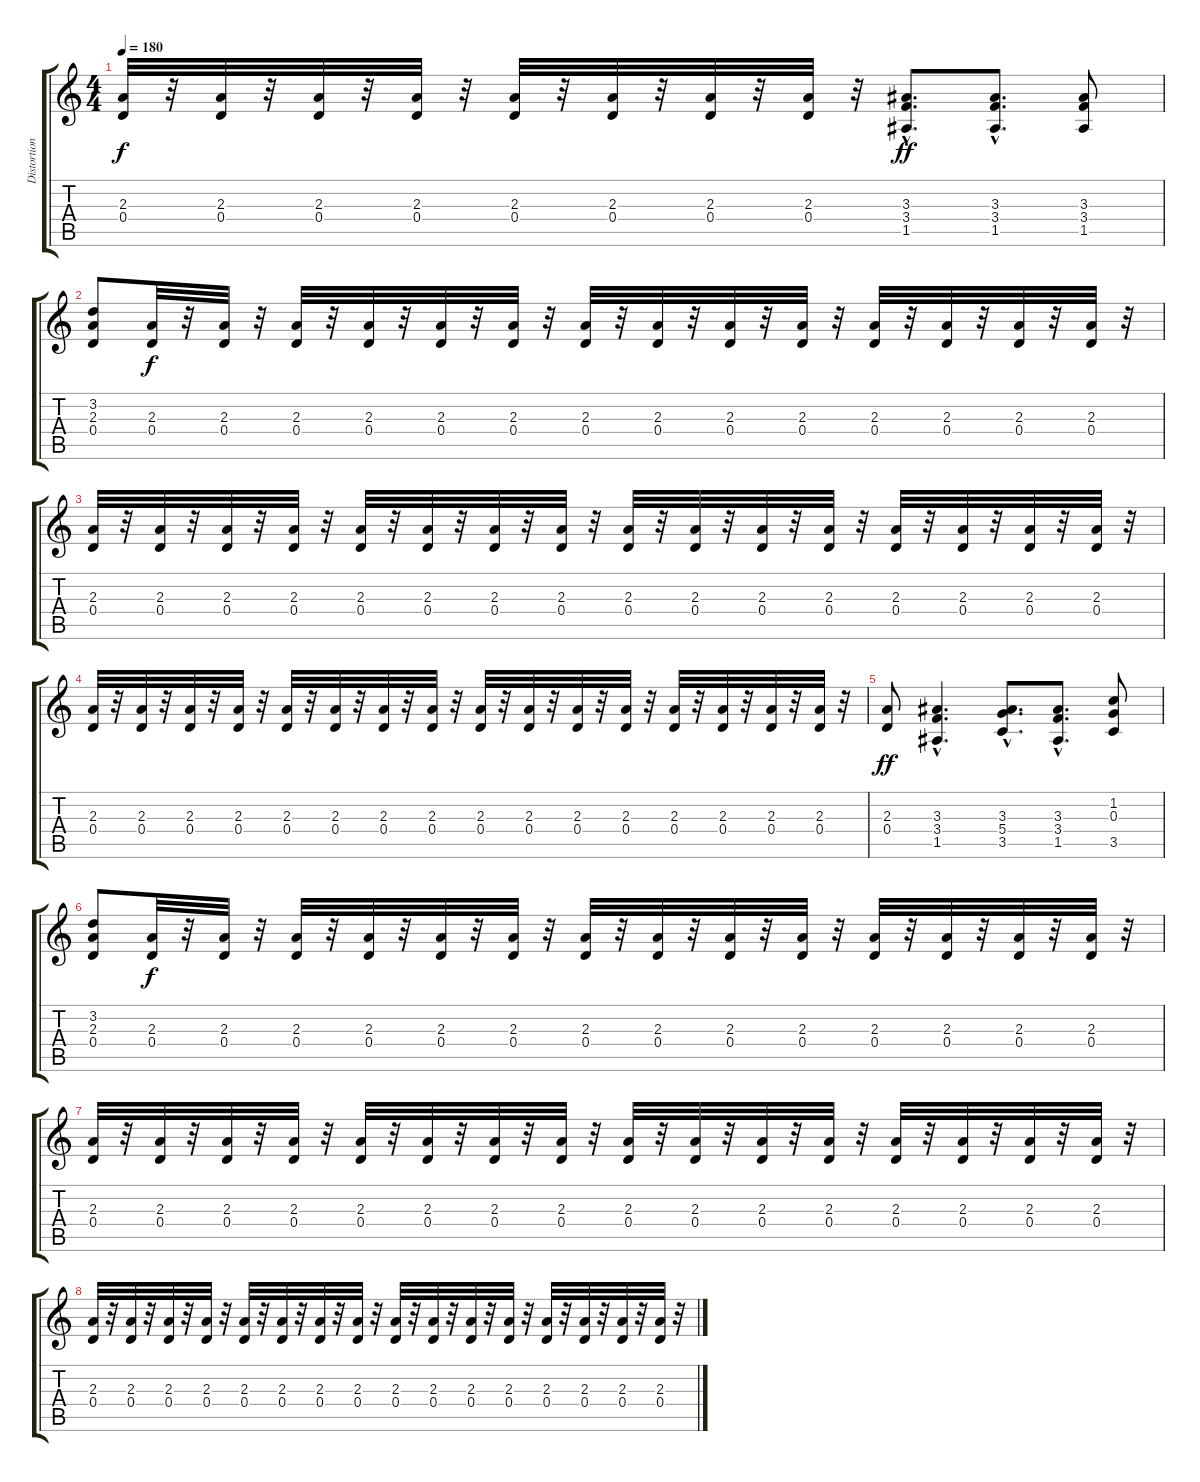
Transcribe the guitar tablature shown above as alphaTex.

\track ("Distortion Guitar 2" "Distortion") {instrument distortionguitar}
\staff {score tabs}
\tuning (E4 B3 G3 D3 A2 E2) {hide}
\ts (4 4)
\tempo 180
\clef g2
\ks c
(2.3 0.4).32{dy f} r.32 (2.3 0.4).32 r.32 (2.3 0.4).32 r.32 (2.3 0.4).32 r.32 (2.3 0.4).32 r.32 (2.3 0.4).32 r.32 (2.3 0.4).32 r.32 (2.3 0.4).32 r.32 (3.3{hac} 3.4{hac} 1.5{hac}).8{d dy ff} (3.3{hac} 3.4{hac} 1.5{hac}).8{d} (3.3 3.4 1.5).8 |
(3.2 2.3 0.4).8 (2.3 0.4).32{dy f} r.32 (2.3 0.4).32 r.32 (2.3 0.4).32 r.32 (2.3 0.4).32 r.32 (2.3 0.4).32 r.32 (2.3 0.4).32 r.32 (2.3 0.4).32 r.32 (2.3 0.4).32 r.32 (2.3 0.4).32 r.32 (2.3 0.4).32 r.32 (2.3 0.4).32 r.32 (2.3 0.4).32 r.32 (2.3 0.4).32 r.32 (2.3 0.4).32 r.32 |
(2.3 0.4).32 r.32 (2.3 0.4).32 r.32 (2.3 0.4).32 r.32 (2.3 0.4).32 r.32 (2.3 0.4).32 r.32 (2.3 0.4).32 r.32 (2.3 0.4).32 r.32 (2.3 0.4).32 r.32 (2.3 0.4).32 r.32 (2.3 0.4).32 r.32 (2.3 0.4).32 r.32 (2.3 0.4).32 r.32 (2.3 0.4).32 r.32 (2.3 0.4).32 r.32 (2.3 0.4).32 r.32 (2.3 0.4).32 r.32 |
(2.3 0.4).32 r.32 (2.3 0.4).32 r.32 (2.3 0.4).32 r.32 (2.3 0.4).32 r.32 (2.3 0.4).32 r.32 (2.3 0.4).32 r.32 (2.3 0.4).32 r.32 (2.3 0.4).32 r.32 (2.3 0.4).32 r.32 (2.3 0.4).32 r.32 (2.3 0.4).32 r.32 (2.3 0.4).32 r.32 (2.3 0.4).32 r.32 (2.3 0.4).32 r.32 (2.3 0.4).32 r.32 (2.3 0.4).32 r.32 |
(2.3 0.4).8{dy ff} (3.3{hac} 3.4{hac} 1.5{hac}).4{d} (3.3{hac} 5.4{hac} 3.5{hac}).8{d} (3.3{hac} 3.4{hac} 1.5{hac}).8{d} (1.2 0.3 3.5).8 |
(3.2 2.3 0.4).8 (2.3 0.4).32{dy f} r.32 (2.3 0.4).32 r.32 (2.3 0.4).32 r.32 (2.3 0.4).32 r.32 (2.3 0.4).32 r.32 (2.3 0.4).32 r.32 (2.3 0.4).32 r.32 (2.3 0.4).32 r.32 (2.3 0.4).32 r.32 (2.3 0.4).32 r.32 (2.3 0.4).32 r.32 (2.3 0.4).32 r.32 (2.3 0.4).32 r.32 (2.3 0.4).32 r.32 |
(2.3 0.4).32 r.32 (2.3 0.4).32 r.32 (2.3 0.4).32 r.32 (2.3 0.4).32 r.32 (2.3 0.4).32 r.32 (2.3 0.4).32 r.32 (2.3 0.4).32 r.32 (2.3 0.4).32 r.32 (2.3 0.4).32 r.32 (2.3 0.4).32 r.32 (2.3 0.4).32 r.32 (2.3 0.4).32 r.32 (2.3 0.4).32 r.32 (2.3 0.4).32 r.32 (2.3 0.4).32 r.32 (2.3 0.4).32 r.32 |
(2.3 0.4).32 r.32 (2.3 0.4).32 r.32 (2.3 0.4).32 r.32 (2.3 0.4).32 r.32 (2.3 0.4).32 r.32 (2.3 0.4).32 r.32 (2.3 0.4).32 r.32 (2.3 0.4).32 r.32 (2.3 0.4).32 r.32 (2.3 0.4).32 r.32 (2.3 0.4).32 r.32 (2.3 0.4).32 r.32 (2.3 0.4).32 r.32 (2.3 0.4).32 r.32 (2.3 0.4).32 r.32 (2.3 0.4).32 r.32
